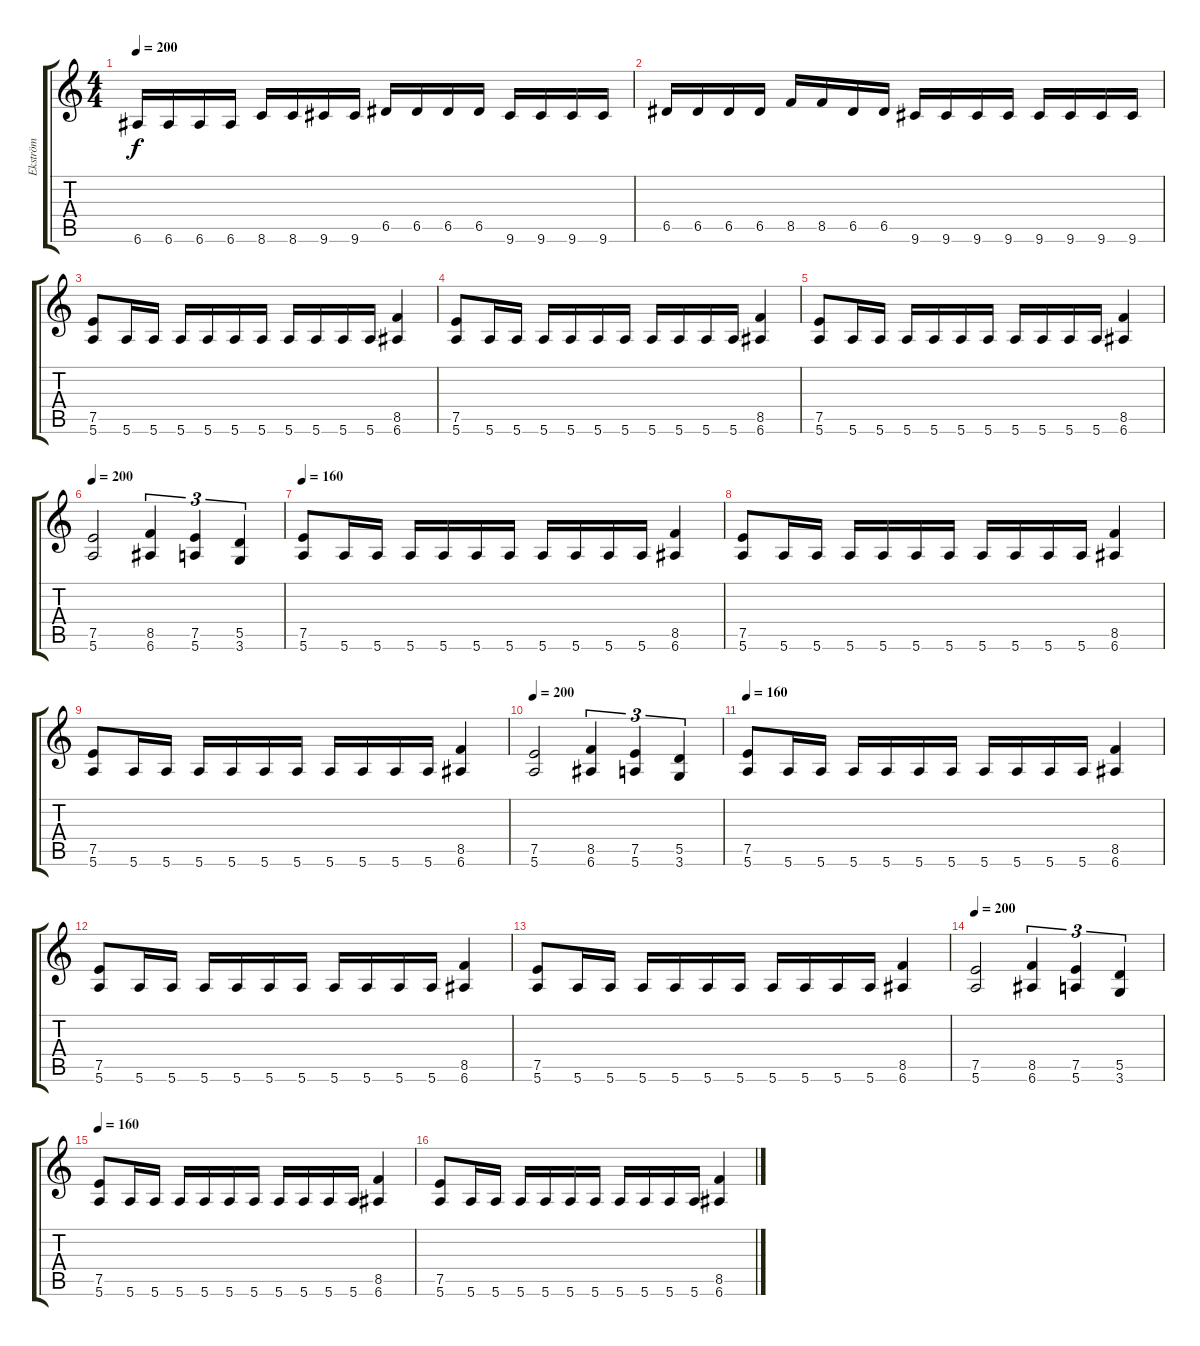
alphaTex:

\track ("Ekström" "Ekström") {instrument distortionguitar}
\staff {score tabs}
\tuning (E4 B3 G3 D3 A2 E2) {hide}
\ts (4 4)
\tempo 200
\clef g2
\ks c
6.6.16{dy f} 6.6.16 6.6.16 6.6.16 8.6.16 8.6.16 9.6.16 9.6.16 6.5.16 6.5.16 6.5.16 6.5.16 9.6.16 9.6.16 9.6.16 9.6.16 |
6.5.16 6.5.16 6.5.16 6.5.16 8.5.16 8.5.16 6.5.16 6.5.16 9.6.16 9.6.16 9.6.16 9.6.16 9.6.16 9.6.16 9.6.16 9.6.16 |
(7.5 5.6).8 5.6.16 5.6.16 5.6.16 5.6.16 5.6.16 5.6.16 5.6.16 5.6.16 5.6.16 5.6.16 (8.5 6.6).4 |
(7.5 5.6).8 5.6.16 5.6.16 5.6.16 5.6.16 5.6.16 5.6.16 5.6.16 5.6.16 5.6.16 5.6.16 (8.5 6.6).4 |
(7.5 5.6).8 5.6.16 5.6.16 5.6.16 5.6.16 5.6.16 5.6.16 5.6.16 5.6.16 5.6.16 5.6.16 (8.5 6.6).4 |
\tempo 200
(7.5 5.6).2 (8.5 6.6).4{tu (3 2)} (7.5 5.6).4{tu (3 2)} (5.5 3.6).4{tu (3 2)} |
\tempo 160
(7.5 5.6).8 5.6.16 5.6.16 5.6.16 5.6.16 5.6.16 5.6.16 5.6.16 5.6.16 5.6.16 5.6.16 (8.5 6.6).4 |
(7.5 5.6).8 5.6.16 5.6.16 5.6.16 5.6.16 5.6.16 5.6.16 5.6.16 5.6.16 5.6.16 5.6.16 (8.5 6.6).4 |
(7.5 5.6).8 5.6.16 5.6.16 5.6.16 5.6.16 5.6.16 5.6.16 5.6.16 5.6.16 5.6.16 5.6.16 (8.5 6.6).4 |
\tempo 200
(7.5 5.6).2 (8.5 6.6).4{tu (3 2)} (7.5 5.6).4{tu (3 2)} (5.5 3.6).4{tu (3 2)} |
\tempo 160
(7.5 5.6).8 5.6.16 5.6.16 5.6.16 5.6.16 5.6.16 5.6.16 5.6.16 5.6.16 5.6.16 5.6.16 (8.5 6.6).4 |
(7.5 5.6).8 5.6.16 5.6.16 5.6.16 5.6.16 5.6.16 5.6.16 5.6.16 5.6.16 5.6.16 5.6.16 (8.5 6.6).4 |
(7.5 5.6).8 5.6.16 5.6.16 5.6.16 5.6.16 5.6.16 5.6.16 5.6.16 5.6.16 5.6.16 5.6.16 (8.5 6.6).4 |
\tempo 200
(7.5 5.6).2 (8.5 6.6).4{tu (3 2)} (7.5 5.6).4{tu (3 2)} (5.5 3.6).4{tu (3 2)} |
\tempo 160
(7.5 5.6).8 5.6.16 5.6.16 5.6.16 5.6.16 5.6.16 5.6.16 5.6.16 5.6.16 5.6.16 5.6.16 (8.5 6.6).4 |
(7.5 5.6).8 5.6.16 5.6.16 5.6.16 5.6.16 5.6.16 5.6.16 5.6.16 5.6.16 5.6.16 5.6.16 (8.5 6.6).4
